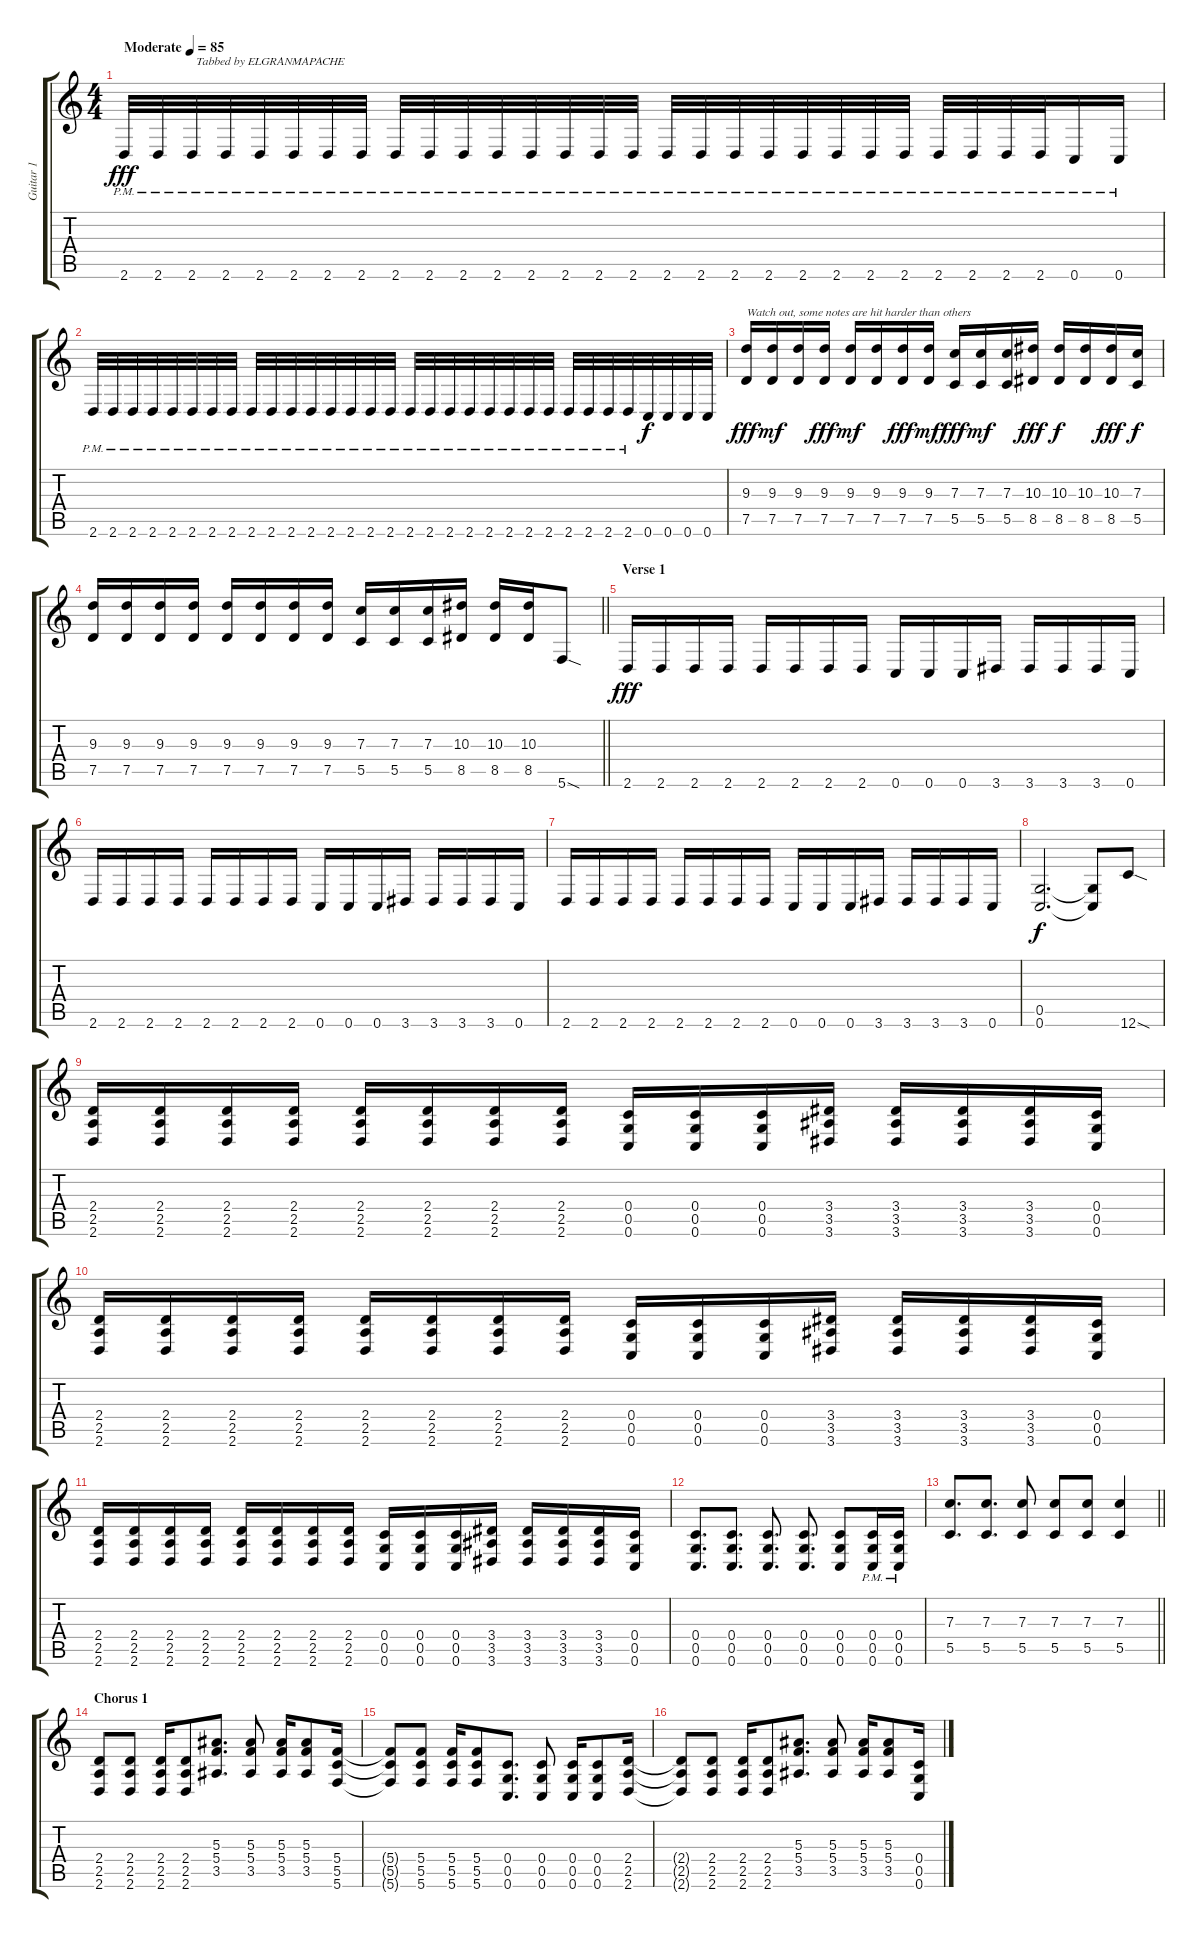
\track ("Guitar 1" "Guitar 1") {instrument distortionguitar}
\staff {score tabs}
\tuning (D4 A3 F3 C3 G2 C2) {hide}
\ts (4 4)
\tempo (85 "Moderate")
\clef g2
\ks c
2.6{pm}.32{txt "                        Tabbed by ELGRANMAPACHE" dy fff instrument distortionguitar} 2.6{pm}.32 2.6{pm}.32 2.6{pm}.32 2.6{pm}.32 2.6{pm}.32 2.6{pm}.32 2.6{pm}.32 2.6{pm}.32 2.6{pm}.32 2.6{pm}.32 2.6{pm}.32 2.6{pm}.32 2.6{pm}.32 2.6{pm}.32 2.6{pm}.32 2.6{pm}.32 2.6{pm}.32 2.6{pm}.32 2.6{pm}.32 2.6{pm}.32 2.6{pm}.32 2.6{pm}.32 2.6{pm}.32 2.6{pm}.32 2.6{pm}.32 2.6{pm}.32 2.6{pm}.32 0.6{pm}.16 0.6{pm}.16 |
2.6{pm}.32 2.6{pm}.32 2.6{pm}.32 2.6{pm}.32 2.6{pm}.32 2.6{pm}.32 2.6{pm}.32 2.6{pm}.32 2.6{pm}.32 2.6{pm}.32 2.6{pm}.32 2.6{pm}.32 2.6{pm}.32 2.6{pm}.32 2.6{pm}.32 2.6{pm}.32 2.6{pm}.32 2.6{pm}.32 2.6{pm}.32 2.6{pm}.32 2.6{pm}.32 2.6{pm}.32 2.6{pm}.32 2.6{pm}.32 2.6{pm}.32 2.6{pm}.32 2.6{pm}.32 2.6{pm}.32 0.6.32{dy f} 0.6.32 0.6.32 0.6.32 |
(9.3 7.5).16{txt "Watch out, some notes are hit harder than others" dy fff} (9.3 7.5).16{dy mf} (9.3 7.5).16 (9.3 7.5).16{dy fff} (9.3 7.5).16{dy mf} (9.3 7.5).16 (9.3 7.5).16{dy fff} (9.3 7.5).16{dy mf} (7.3 5.5).16{dy fff} (7.3 5.5).16{dy mf} (7.3 5.5).16 (10.3 8.5).16{dy fff} (10.3 8.5).16{dy f} (10.3 8.5).16 (10.3 8.5).16{dy fff} (7.3 5.5).16{dy f} |
\barLineRight lightlight
(9.3 7.5).16 (9.3 7.5).16 (9.3 7.5).16 (9.3 7.5).16 (9.3 7.5).16 (9.3 7.5).16 (9.3 7.5).16 (9.3 7.5).16 (7.3 5.5).16 (7.3 5.5).16 (7.3 5.5).16 (10.3 8.5).16 (10.3 8.5).16 (10.3 8.5).16 5.6{sod}.8 |
\section ("" "Verse 1")
2.6.16{dy fff} 2.6.16 2.6.16 2.6.16 2.6.16 2.6.16 2.6.16 2.6.16 0.6.16 0.6.16 0.6.16 3.6.16 3.6.16 3.6.16 3.6.16 0.6.16 |
2.6.16 2.6.16 2.6.16 2.6.16 2.6.16 2.6.16 2.6.16 2.6.16 0.6.16 0.6.16 0.6.16 3.6.16 3.6.16 3.6.16 3.6.16 0.6.16 |
2.6.16 2.6.16 2.6.16 2.6.16 2.6.16 2.6.16 2.6.16 2.6.16 0.6.16 0.6.16 0.6.16 3.6.16 3.6.16 3.6.16 3.6.16 0.6.16 |
(0.5 0.6).2{d dy f} (0.5{t} 0.6{t}).8 12.6{sod}.8 |
(2.4 2.5 2.6).16{volume 14} (2.4 2.5 2.6).16 (2.4 2.5 2.6).16 (2.4 2.5 2.6).16 (2.4 2.5 2.6).16 (2.4 2.5 2.6).16 (2.4 2.5 2.6).16 (2.4 2.5 2.6).16 (0.4 0.5 0.6).16 (0.4 0.5 0.6).16 (0.4 0.5 0.6).16 (3.4 3.5 3.6).16 (3.4 3.5 3.6).16 (3.4 3.5 3.6).16 (3.4 3.5 3.6).16 (0.4 0.5 0.6).16 |
(2.4 2.5 2.6).16 (2.4 2.5 2.6).16 (2.4 2.5 2.6).16 (2.4 2.5 2.6).16 (2.4 2.5 2.6).16 (2.4 2.5 2.6).16 (2.4 2.5 2.6).16 (2.4 2.5 2.6).16 (0.4 0.5 0.6).16 (0.4 0.5 0.6).16 (0.4 0.5 0.6).16 (3.4 3.5 3.6).16 (3.4 3.5 3.6).16 (3.4 3.5 3.6).16 (3.4 3.5 3.6).16 (0.4 0.5 0.6).16 |
(2.4 2.5 2.6).16 (2.4 2.5 2.6).16 (2.4 2.5 2.6).16 (2.4 2.5 2.6).16 (2.4 2.5 2.6).16 (2.4 2.5 2.6).16 (2.4 2.5 2.6).16 (2.4 2.5 2.6).16 (0.4 0.5 0.6).16 (0.4 0.5 0.6).16 (0.4 0.5 0.6).16 (3.4 3.5 3.6).16 (3.4 3.5 3.6).16 (3.4 3.5 3.6).16 (3.4 3.5 3.6).16 (0.4 0.5 0.6).16 |
(0.4 0.5 0.6).8{d} (0.4 0.5 0.6).8{d} (0.4 0.5 0.6).8{d} (0.4 0.5 0.6).8{d} (0.4 0.5 0.6).8 (0.4{pm} 0.5{pm} 0.6{pm}).16 (0.4{pm} 0.5{pm} 0.6{pm}).16 |
\barLineRight lightlight
(7.3 5.5).8{d} (7.3 5.5).8{d} (7.3 5.5).8 (7.3 5.5).8 (7.3 5.5).8 (7.3 5.5).4 |
\section ("" "Chorus 1")
(2.4 2.5 2.6).8 (2.4 2.5 2.6).8 (2.4 2.5 2.6).16 (2.4 2.5 2.6).8 (5.3 5.4 3.5).8{d} (5.3 5.4 3.5).8 (5.3 5.4 3.5).16 (5.3 5.4 3.5).8 (5.4 5.5 5.6).16 |
(5.4{t} 5.5{t} 5.6{t}).8 (5.4 5.5 5.6).8 (5.4 5.5 5.6).16 (5.4 5.5 5.6).8 (0.4 0.5 0.6).8{d} (0.4 0.5 0.6).8 (0.4 0.5 0.6).16 (0.4 0.5 0.6).8 (2.4 2.5 2.6).16 |
(2.4{t} 2.5{t} 2.6{t}).8 (2.4 2.5 2.6).8 (2.4 2.5 2.6).16 (2.4 2.5 2.6).8 (5.3 5.4 3.5).8{d} (5.3 5.4 3.5).8 (5.3 5.4 3.5).16 (5.3 5.4 3.5).8 (0.4 0.5 0.6).16
